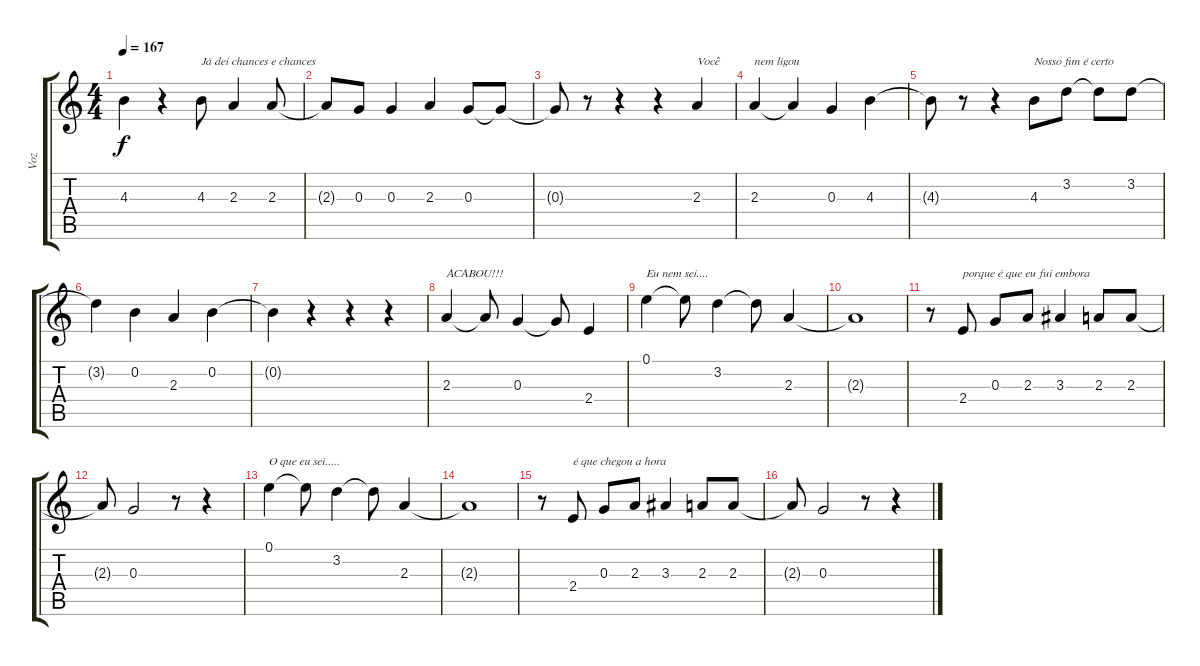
\track ("Voz" "Voz") {instrument distortionguitar}
\staff {score tabs}
\tuning (E4 B3 G3 D3 A2 E2) {hide}
\ts (4 4)
\tempo 167
\clef g2
\ks c
4.3{t}.4{dy f} r.4 4.3.8{txt "Já dei chances e chances"} 2.3.4 2.3.8 |
2.3{t}.8 0.3.8 0.3.4 2.3.4 0.3.8 0.3{t}.8 |
0.3{t}.8 r.8 r.4 r.4 2.3.4{txt "Você"} |
2.3.4{txt "nem ligou"} 2.3{t}.4 0.3.4 4.3.4 |
4.3{t}.8 r.8 r.4 4.3.8{txt "Nosso fim é certo"} 3.2.8 3.2{t}.8 3.2.8 |
3.2{t}.4 0.2.4 2.3.4 0.2.4 |
0.2{t}.4 r.4 r.4 r.4 |
2.3.4{txt "ACABOU!!!"} 2.3{t}.8 0.3.4 0.3{t}.8 2.4.4 |
0.1.4{txt "Eu nem sei...."} 0.1{t}.8 3.2.4 3.2{t}.8 2.3.4 |
2.3{t}.1 |
r.8 2.4.8{txt "porque é que eu fui embora"} 0.3.8 2.3.8 3.3.4 2.3.8 2.3.8 |
2.3{t}.8 0.3.2 r.8 r.4 |
0.1.4{txt "O que eu sei....."} 0.1{t}.8 3.2.4 3.2{t}.8 2.3.4 |
2.3{t}.1 |
r.8 2.4.8{txt "é que chegou a hora"} 0.3.8 2.3.8 3.3.4 2.3.8 2.3.8 |
2.3{t}.8 0.3.2 r.8 r.4
